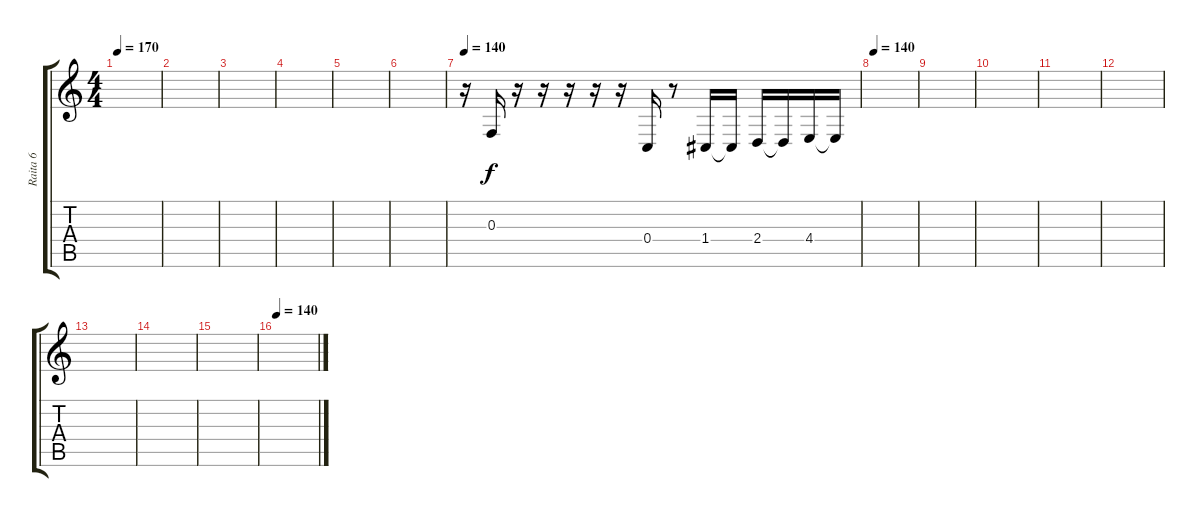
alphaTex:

\track ("Raita 6" "Raita 6") {instrument choiraahs}
\staff {score tabs}
\tuning (D4 A3 F3 C3 G2 D2) {hide}
\ts (4 4)
\tempo 170
\clef g2
\ks c
|
|
|
|
|
|
\tempo 140
r.16 0.3.16 r.16 r.16 r.16 r.16 r.16 0.4.16 r.8 1.4.16 1.4{t}.16 2.4.16 2.4{t}.16 4.4.16 4.4{t}.16 |
\tempo 140
|
|
|
|
|
|
|
|
\tempo 140
